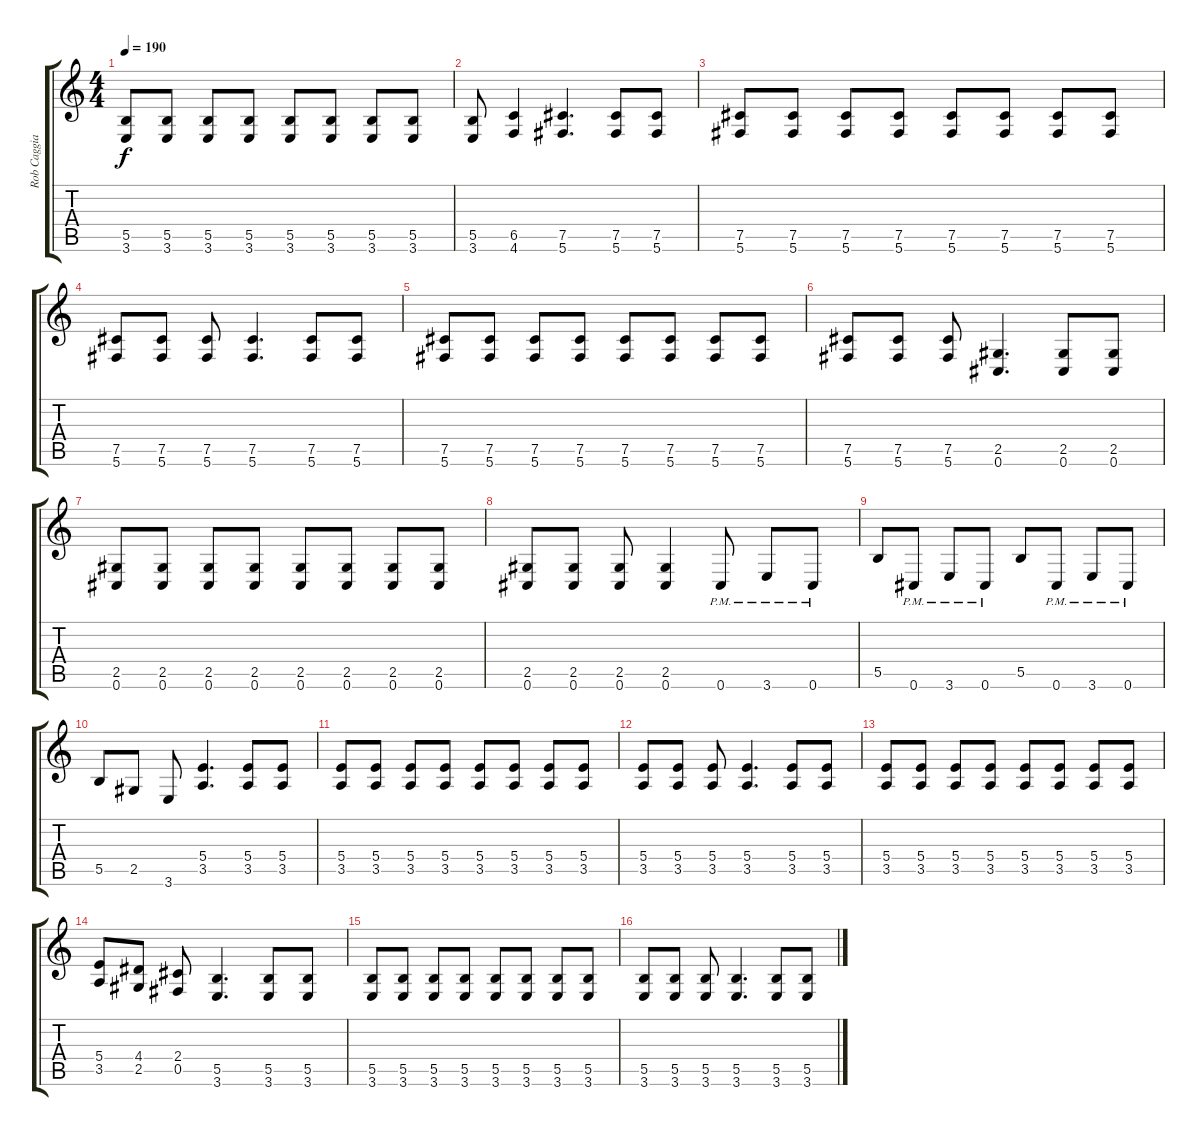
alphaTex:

\track ("Rob Caggiano" "Rob Caggia") {instrument distortionguitar}
\staff {score tabs}
\tuning (Db4 Ab3 E3 B2 Gb2 Db2) {hide}
\ts (4 4)
\tempo 190
\clef g2
\ks c
(5.5 3.6).8{dy f} (5.5 3.6).8 (5.5 3.6).8 (5.5 3.6).8 (5.5 3.6).8 (5.5 3.6).8 (5.5 3.6).8 (5.5 3.6).8 |
(5.5 3.6).8 (6.5 4.6).4 (7.5 5.6).4{d} (7.5 5.6).8 (7.5 5.6).8 |
(7.5 5.6).8 (7.5 5.6).8 (7.5 5.6).8 (7.5 5.6).8 (7.5 5.6).8 (7.5 5.6).8 (7.5 5.6).8 (7.5 5.6).8 |
(7.5 5.6).8 (7.5 5.6).8 (7.5 5.6).8 (7.5 5.6).4{d} (7.5 5.6).8 (7.5 5.6).8 |
(7.5 5.6).8 (7.5 5.6).8 (7.5 5.6).8 (7.5 5.6).8 (7.5 5.6).8 (7.5 5.6).8 (7.5 5.6).8 (7.5 5.6).8 |
(7.5 5.6).8 (7.5 5.6).8 (7.5 5.6).8 (2.5 0.6).4{d} (2.5 0.6).8 (2.5 0.6).8 |
(2.5 0.6).8 (2.5 0.6).8 (2.5 0.6).8 (2.5 0.6).8 (2.5 0.6).8 (2.5 0.6).8 (2.5 0.6).8 (2.5 0.6).8 |
(2.5 0.6).8 (2.5 0.6).8 (2.5 0.6).8 (2.5 0.6).4 0.6{pm}.8 3.6{pm}.8 0.6{pm}.8 |
5.5.8 0.6{pm}.8 3.6{pm}.8 0.6{pm}.8 5.5.8 0.6{pm}.8 3.6{pm}.8 0.6{pm}.8 |
5.5.8 2.5.8 3.6.8 (5.4 3.5).4{d} (5.4 3.5).8 (5.4 3.5).8 |
(5.4 3.5).8 (5.4 3.5).8 (5.4 3.5).8 (5.4 3.5).8 (5.4 3.5).8 (5.4 3.5).8 (5.4 3.5).8 (5.4 3.5).8 |
(5.4 3.5).8 (5.4 3.5).8 (5.4 3.5).8 (5.4 3.5).4{d} (5.4 3.5).8 (5.4 3.5).8 |
(5.4 3.5).8 (5.4 3.5).8 (5.4 3.5).8 (5.4 3.5).8 (5.4 3.5).8 (5.4 3.5).8 (5.4 3.5).8 (5.4 3.5).8 |
(5.4 3.5).8 (4.4 2.5).8 (2.4 0.5).8 (5.5 3.6).4{d} (5.5 3.6).8 (5.5 3.6).8 |
(5.5 3.6).8 (5.5 3.6).8 (5.5 3.6).8 (5.5 3.6).8 (5.5 3.6).8 (5.5 3.6).8 (5.5 3.6).8 (5.5 3.6).8 |
(5.5 3.6).8 (5.5 3.6).8 (5.5 3.6).8 (5.5 3.6).4{d} (5.5 3.6).8 (5.5 3.6).8
